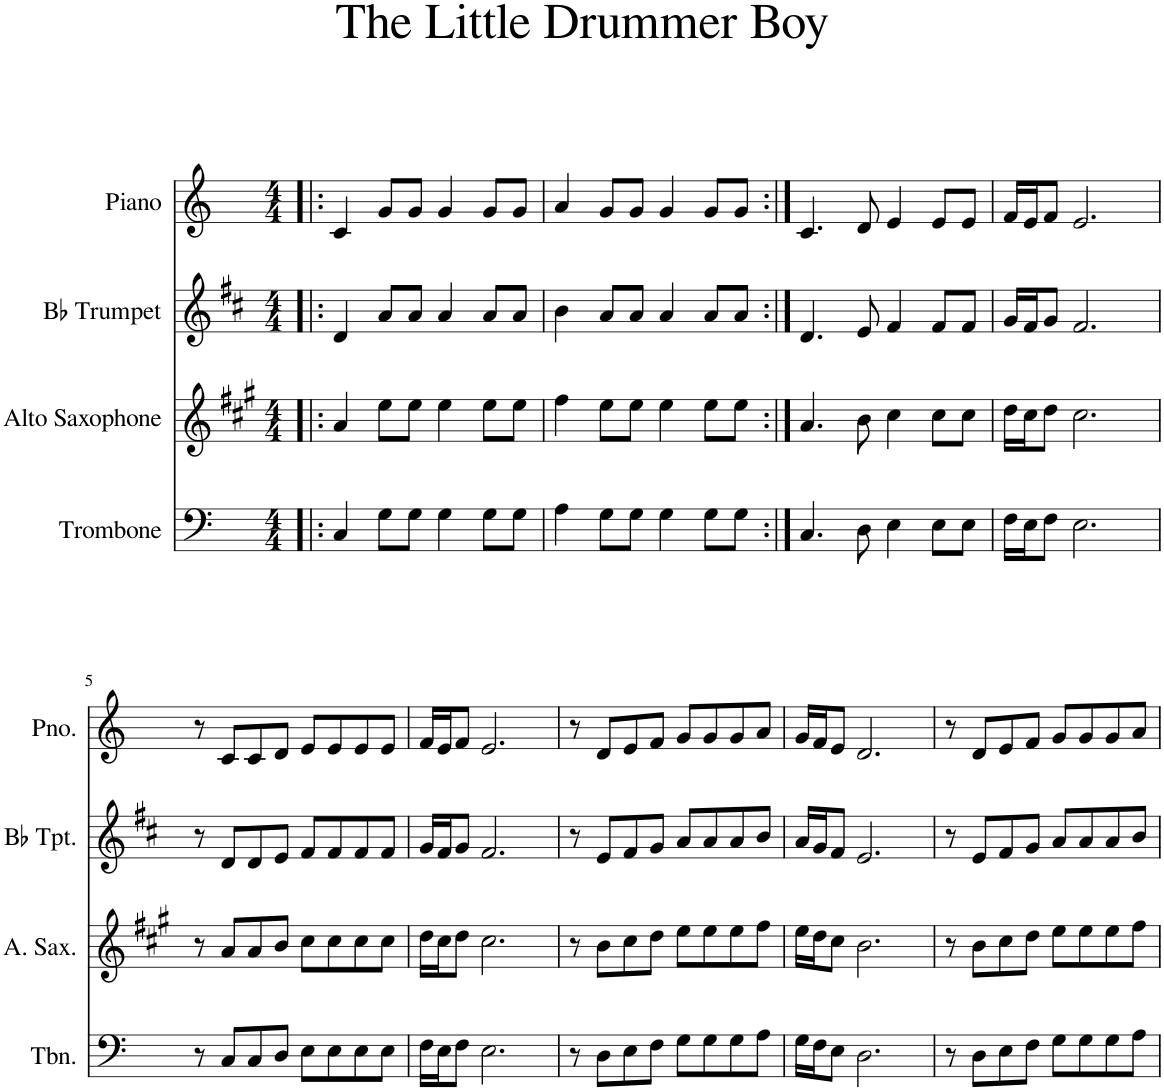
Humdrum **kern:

**kern	**kern	**kern	**kern
*part4	*part3	*part2	*part1
*staff4	*staff3	*staff2	*staff1
*I"Trombone	*I"Alto Saxophone	*I"Bb Trumpet	*I"Piano
*I'Tbn.	*I'A. Sax.	*I'Bb Tpt.	*I'Pno.
*clefF4	*clefG2	*clefG2	*clefG2
*	*Trd5c9	*Trd1c2	*
*k[]	*k[f#c#g#]	*k[f#c#]	*k[]
*M4/4	*M4/4	*M4/4	*M4/4
=1!|:	=1!|:	=1!|:	=1!|:
4C/	4a/	4d/	4c/
8G\L	8ee\L	8a/L	8g/L
8G\J	8ee\J	8a/J	8g/J
4G\	4ee\	4a/	4g/
8G\L	8ee\L	8a/L	8g/L
8G\J	8ee\J	8a/J	8g/J
=2	=2	=2	=2
4A\	4ff#\	4b\	4a/
8G\L	8ee\L	8a/L	8g/L
8G\J	8ee\J	8a/J	8g/J
4G\	4ee\	4a/	4g/
8G\L	8ee\L	8a/L	8g/L
8G\J	8ee\J	8a/J	8g/J
=3:|!	=3:|!	=3:|!	=3:|!
4.C/	4.a/	4.d/	4.c/
8D\	8b\	8e/	8d/
4E\	4cc#\	4f#/	4e/
8E\L	8cc#\L	8f#/L	8e/L
8E\J	8cc#\J	8f#/J	8e/J
=4	=4	=4	=4
16F\LL	16dd\LL	16g/LL	16f/LL
16E\J	16cc#\J	16f#/J	16e/J
8F\J	8dd\J	8g/J	8f/J
2.E\	2.cc#\	2.f#/	2.e/
!!LO:LB:g=z
=5	=5	=5	=5
8r	8r	8r	8r
8C/L	8a/L	8d/L	8c/L
8C/	8a/	8d/	8c/
8D/J	8b/J	8e/J	8d/J
8E\L	8cc#\L	8f#/L	8e/L
8E\	8cc#\	8f#/	8e/
8E\	8cc#\	8f#/	8e/
8E\J	8cc#\J	8f#/J	8e/J
=6	=6	=6	=6
16F\LL	16dd\LL	16g/LL	16f/LL
16E\J	16cc#\J	16f#/J	16e/J
8F\J	8dd\J	8g/J	8f/J
2.E\	2.cc#\	2.f#/	2.e/
=7	=7	=7	=7
8r	8r	8r	8r
8D\L	8b\L	8e/L	8d/L
8E\	8cc#\	8f#/	8e/
8F\J	8dd\J	8g/J	8f/J
8G\L	8ee\L	8a/L	8g/L
8G\	8ee\	8a/	8g/
8G\	8ee\	8a/	8g/
8A\J	8ff#\J	8b/J	8a/J
=8	=8	=8	=8
16G\LL	16ee\LL	16a/LL	16g/LL
16F\J	16dd\J	16g/J	16f/J
8E\J	8cc#\J	8f#/J	8e/J
2.D\	2.b\	2.e/	2.d/
=9	=9	=9	=9
8r	8r	8r	8r
8D\L	8b\L	8e/L	8d/L
8E\	8cc#\	8f#/	8e/
8F\J	8dd\J	8g/J	8f/J
8G\L	8ee\L	8a/L	8g/L
8G\	8ee\	8a/	8g/
8G\	8ee\	8a/	8g/
8A\J	8ff#\J	8b/J	8a/J
=	=	=	=
*-	*-	*-	*-
